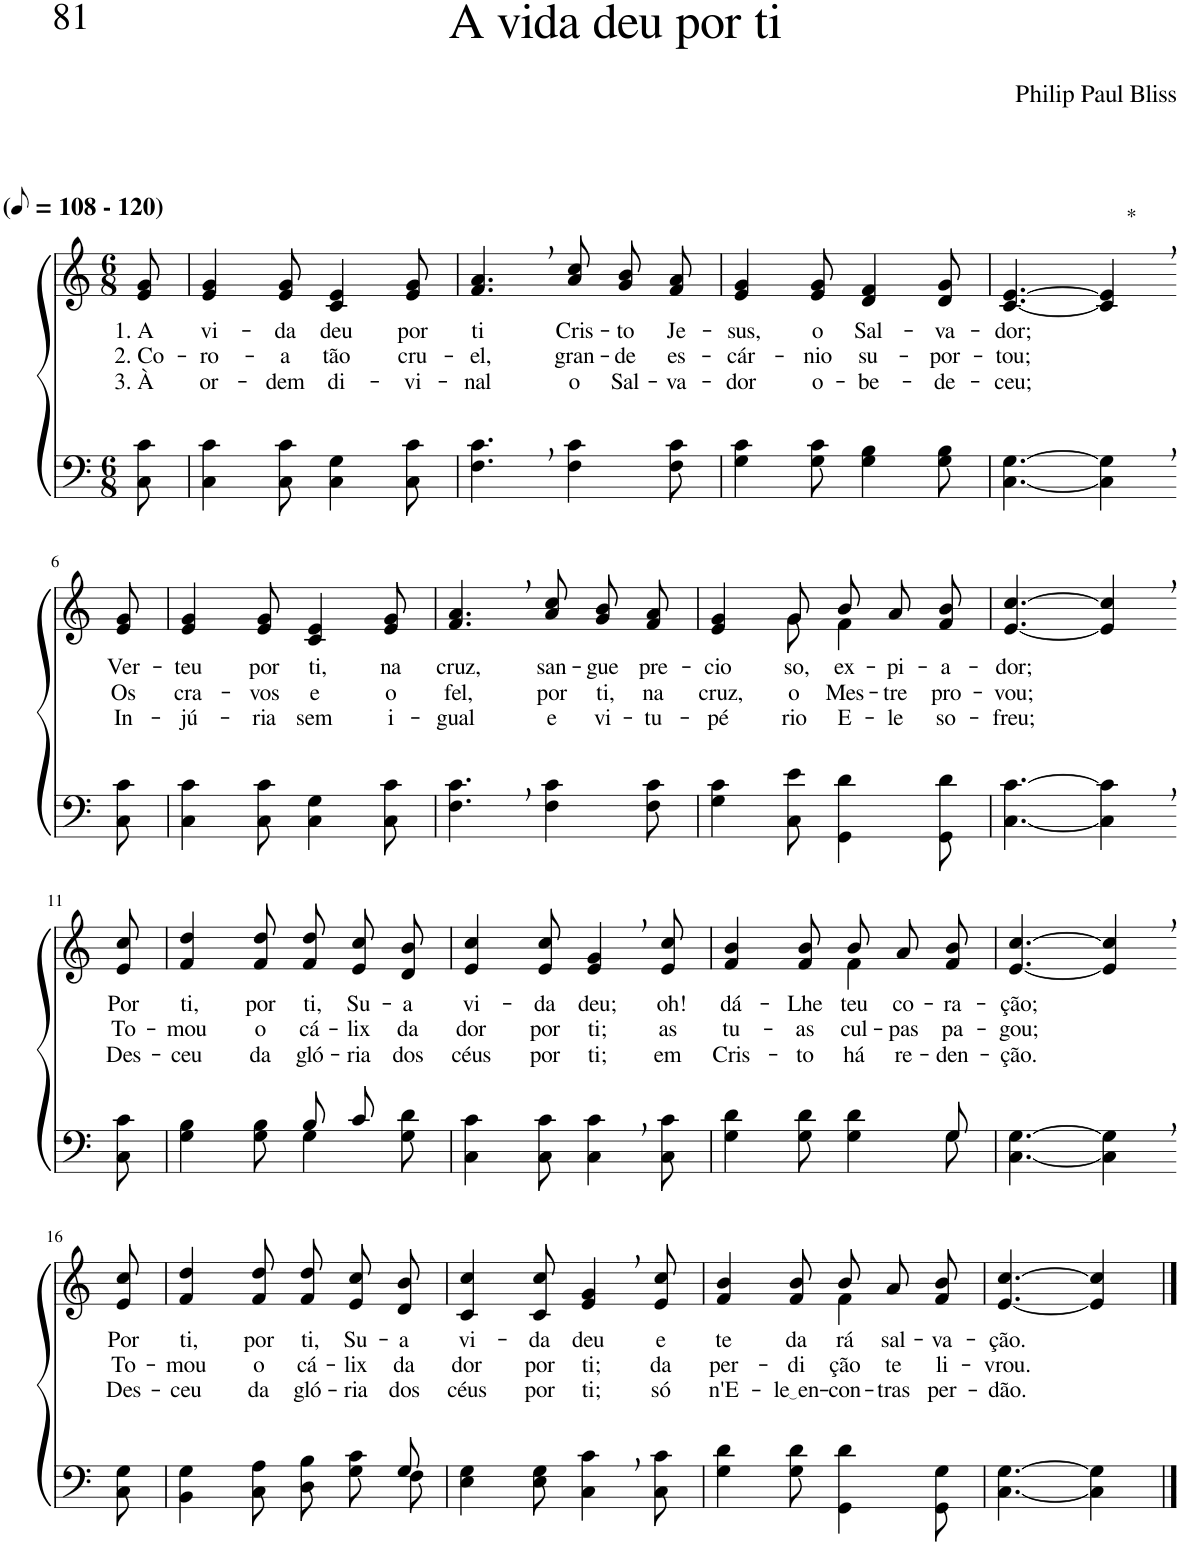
**kern	**kern	**text	**text	**text
*part2	*part1	*part1	*part1	*part1
*staff2	*staff1	*staff1	*staff1	*staff1
*I"Parte III e IV	*I"Parte I e II	*	*	*
*clefF4	*clefG2	*	*	*
*k[]	*k[]	*	*	*
*M6/8	*M6/8	*	*	*
*MM54	*MM54	*	*	*
=1	=1	=1	=1	=1
!	!LO:TX:a:B:t=(	!	!	!
!	!LO:TX:a:B:t=- 120)	!	!	!
!	!	!LO:LY:b	!LO:LY:b	!LO:LY:b
8C\ 8c\	8e/ 8g/	1. A	2. Co-	3. À
=2	=2	=2	=2	=2
!	!	!LO:LY:b	!LO:LY:b	!LO:LY:b
4C\ 4c\	4e/ 4g/	vi-	-ro-	or-
!	!	!LO:LY:b	!LO:LY:b	!LO:LY:b
8C\ 8c\	8e/ 8g/	-da	-a	-dem
!	!	!LO:LY:b	!LO:LY:b	!LO:LY:b
4C\ 4G\	4c/ 4e/	deu	tão	di-
!	!	!LO:LY:b	!LO:LY:b	!LO:LY:b
8C\ 8c\	8e/ 8g/	por	cru-	-vi-
=3	=3	=3	=3	=3
!	!	!LO:LY:b	!LO:LY:b	!LO:LY:b
4.F\, 4.c\,	4.f/, 4.a/,	ti	-el,	-nal
!	!	!LO:LY:b	!LO:LY:b	!LO:LY:b
4F\ 4c\	8a/ 8cc/L	Cris-	gran-	o
!	!	!LO:LY:b	!LO:LY:b	!LO:LY:b
.	8g/ 8b/	-to	-de	Sal-
!	!	!LO:LY:b	!LO:LY:b	!LO:LY:b
8F\ 8c\	8f/ 8a/J	Je-	es-	-va-
=4	=4	=4	=4	=4
!	!	!LO:LY:b	!LO:LY:b	!LO:LY:b
4G\ 4c\	4e/ 4g/	-sus,	-cár-	-dor
!	!	!LO:LY:b	!LO:LY:b	!LO:LY:b
8G\ 8c\	8e/ 8g/	o	-nio	o-
!	!	!LO:LY:b	!LO:LY:b	!LO:LY:b
4G\ 4B\	4d/ 4f/	Sal-	su-	-be-
!	!	!LO:LY:b	!LO:LY:b	!LO:LY:b
8G\ 8B\	8d/ 8g/	-va-	-por-	-de-
=5	=5	=5	=5	=5
!	!	!LO:LY:b	!LO:LY:b	!LO:LY:b
[4.C\ [4.G\	[4.c/ [4.e/	-dor;	-tou;	-ceu;
!	!LO:TX:a:t=*	!	!	!
4C\], 4G\],	4c/], 4e/],	.	.	.
!!LO:LB:g=z
=6-	=6-	=6-	=6-	=6-
!	!	!LO:LY:b	!LO:LY:b	!LO:LY:b
8C\ 8c\	8e/ 8g/	-Ver-	-Os	In-
=7	=7	=7	=7	=7
!	!	!LO:LY:b	!LO:LY:b	!LO:LY:b
4C\ 4c\	4e/ 4g/	-teu	cra-	-jú-
!	!	!LO:LY:b	!LO:LY:b	!LO:LY:b
8C\ 8c\	8e/ 8g/	por	-vos	-ria
!	!	!LO:LY:b	!LO:LY:b	!LO:LY:b
4C\ 4G\	4c/ 4e/	ti,	e	sem
!	!	!LO:LY:b	!LO:LY:b	!LO:LY:b
8C\ 8c\	8e/ 8g/	na	o	i-
=8	=8	=8	=8	=8
!	!	!LO:LY:b	!LO:LY:b	!LO:LY:b
4.F\, 4.c\,	4.f/, 4.a/,	cruz,	fel,	-gual
!	!	!LO:LY:b	!LO:LY:b	!LO:LY:b
4F\ 4c\	8a/ 8cc/L	san-	por	e
!	!	!LO:LY:b	!LO:LY:b	!LO:LY:b
.	8g/ 8b/	-gue	ti,	vi-
!	!	!LO:LY:b	!LO:LY:b	!LO:LY:b
8F\ 8c\	8f/ 8a/J	pre-	na	-tu-
=9	=9	=9	=9	=9
!	!	!LO:LY:b	!LO:LY:b	!LO:LY:b
*	*^	*	*	*
4G\ 4c\	4e/ 4g/	4ryy	-cio-	cruz,	-pé-
!	!	!	!LO:LY:b	!LO:LY:b	!LO:LY:b
8C\ 8e\	8g/	8g\	-so,	o	-rio
!	!	!	!LO:LY:b	!LO:LY:b	!LO:LY:b
4GG\ 4d\	8b\L	4f\	ex-	Mes-	E-
!	!	!	!LO:LY:b	!LO:LY:b	!LO:LY:b
.	8a\	.	-pi-	-tre	-le
!	!	!	!LO:LY:b	!LO:LY:b	!LO:LY:b
8GG\ 8d\	8f\ 8b\J	8ryy	-a-	pro-	so-
=10	=10	=10	=10	=10	=10
!	!	!	!LO:LY:b	!LO:LY:b	!LO:LY:b
*	*v	*v	*	*	*
[4.C\ [4.c\	[4.e/ [4.cc/	-dor;	-vou;	-freu;
4C\], 4c\],	4e/], 4cc/],	.	.	.
!!LO:LB:g=z
=11-	=11-	=11-	=11-	=11-
!	!	!LO:LY:b	!LO:LY:b	!LO:LY:b
8C\ 8c\	8e/ 8cc/	Por	To-	Des-
=12	=12	=12	=12	=12
*^	*	*	*	*
!	!	!	!LO:LY:b	!LO:LY:b	!LO:LY:b
4G\ 4B\	4.ryy	4f/ 4dd/	ti,	-mou	-ceu
!	!	!	!LO:LY:b	!LO:LY:b	!LO:LY:b
8G\ 8B\	.	8f/ 8dd/	por	o	da
!	!	!	!LO:LY:b	!LO:LY:b	!LO:LY:b
8B\L	4G\	8f/ 8dd/L	ti,	cá-	gló-
!	!	!	!LO:LY:b	!LO:LY:b	!LO:LY:b
8c\	.	8e/ 8cc/	Su-	-lix	-ria
!	!	!	!LO:LY:b	!LO:LY:b	!LO:LY:b
8G\ 8d\J	8ryy	8d/ 8b/J	-a	da	dos
=13	=13	=13	=13	=13	=13
!	!	!	!LO:LY:b	!LO:LY:b	!LO:LY:b
*v	*v	*	*	*	*
4C\ 4c\	4e/ 4cc/	vi-	dor	céus
!	!	!LO:LY:b	!LO:LY:b	!LO:LY:b
8C\ 8c\	8e/ 8cc/	-da	por	por
!	!	!LO:LY:b	!LO:LY:b	!LO:LY:b
4C\, 4c\,	4e/, 4g/,	deu;	ti;	ti;
!	!	!LO:LY:b	!LO:LY:b	!LO:LY:b
8C\ 8c\	8e/ 8cc/	oh!	as	em
=14	=14	=14	=14	=14
*^	*	*	*	*
!	!	!	!LO:LY:b	!LO:LY:b	!LO:LY:b
*	*	*^	*	*	*
4G\ 4d\	8ryy	4f/ 4b/	4.ryy	dá-	tu-	Cris-
!	!	!	!	!LO:LY:b	!LO:LY:b	!LO:LY:b
*v	*v	*	*	*	*	*
8G\ 8d\	8f/ 8b/	.	-Lhe	-as	-to
!	!	!	!LO:LY:b	!LO:LY:b	!LO:LY:b
4G\ 4d\	8b\L	4f\	teu	cul-	há
!	!	!	!LO:LY:b	!LO:LY:b	!LO:LY:b
.	8a\	.	co-	-pas	re-
*^	*	*	*	*	*
!	!	!	!	!LO:LY:b	!LO:LY:b	!LO:LY:b
8G\	8G/	8f\ 8b\J	8ryy	-ra-	pa-	-den-
=15	=15	=15	=15	=15	=15	=15
!	!	!	!	!LO:LY:b	!LO:LY:b	!LO:LY:b
*v	*v	*	*	*	*	*
*	*v	*v	*	*	*
[4.C\ [4.G\	[4.e/ [4.cc/	-ção;	-gou;	-ção.
4C\], 4G\],	4e/], 4cc/],	.	.	.
!!LO:LB:g=z
=16-	=16-	=16-	=16-	=16-
!	!	!LO:LY:b	!LO:LY:b	!LO:LY:b
8C\ 8G\	8e/ 8cc/	Por	-To-	Des-
=17	=17	=17	=17	=17
*^	*	*	*	*
!	!	!	!LO:LY:b	!LO:LY:b	!LO:LY:b
2ryy	4BB\ 4G\	4f/ 4dd/	ti,	-mou	-ceu
!	!	!	!LO:LY:b	!LO:LY:b	!LO:LY:b
.	8C\ 8A\	8f/ 8dd/	por	o	da
!	!	!	!LO:LY:b	!LO:LY:b	!LO:LY:b
.	8D\ 8B\L	8f/ 8dd/L	ti,	cá-	gló-
!	!	!	!LO:LY:b	!LO:LY:b	!LO:LY:b
8ryy	8G\ 8c\	8e/ 8cc/	Su-	-lix	-ria
!	!	!	!LO:LY:b	!LO:LY:b	!LO:LY:b
8G/	8F\J	8d/ 8b/J	-a	da	dos
=18	=18	=18	=18	=18	=18
!	!	!	!LO:LY:b	!LO:LY:b	!LO:LY:b
*v	*v	*	*	*	*
4E\ 4G\	4c/ 4cc/	vi-	dor	céus
!	!	!LO:LY:b	!LO:LY:b	!LO:LY:b
8E\ 8G\	8c/ 8cc/	-da	por	por
!	!	!LO:LY:b	!LO:LY:b	!LO:LY:b
4C\, 4c\,	4e/, 4g/,	deu	ti;	ti;
!	!	!LO:LY:b	!LO:LY:b	!LO:LY:b
8C\ 8c\	8e/ 8cc/	e	da	só
=19	=19	=19	=19	=19
!	!	!LO:LY:b	!LO:LY:b	!LO:LY:b
*	*^	*	*	*
4G\ 4d\	4f/ 4b/	4.ryy	te	per-	n'E-
!	!	!	!LO:LY:b	!LO:LY:b	!LO:LY:b
8G\ 8d\	8f/ 8b/	.	da-	-di-	le en
!	!	!	!	!	!LO:LY:b
!	!	!	!LO:LY:b	!LO:LY:b	!
4GG\ 4d\	8b\L	4f\	-rá	-ção	-con-
!	!	!	!LO:LY:b	!LO:LY:b	!LO:LY:b
.	8a\	.	sal-	te	-tras
!	!	!	!LO:LY:b	!LO:LY:b	!LO:LY:b
8GG\ 8G\	8f\ 8b\J	8ryy	-va-	li-	per-
=20	=20	=20	=20	=20	=20
!	!	!	!LO:LY:b	!LO:LY:b	!LO:LY:b
*	*v	*v	*	*	*
[4.C\ [4.G\	[4.e/ [4.cc/	-ção.	-vrou.	-dão.
4C\] 4G\]	4e/] 4cc/]	.	.	.
==	==	==	==	==
*-	*-	*-	*-	*-
